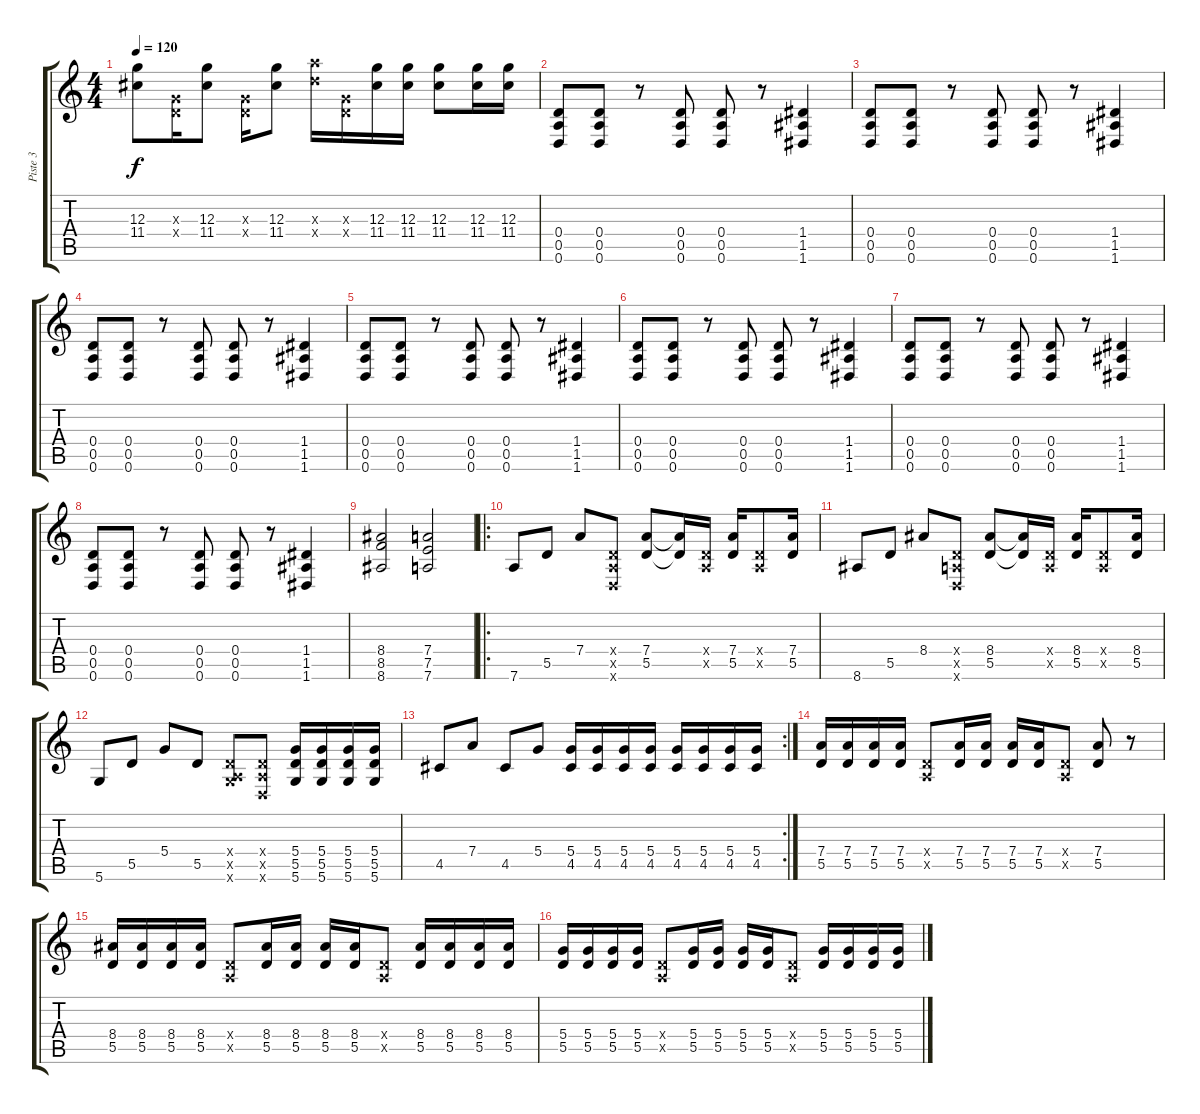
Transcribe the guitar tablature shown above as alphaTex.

\track ("Piste 3" "Piste 3") {instrument electricguitarjazz}
\staff {score tabs}
\tuning (E4 B3 G3 D3 A2 D2) {hide}
\ts (4 4)
\tempo 120
\clef g2
\ks c
(12.3 11.4).8{dy f} (0.3{x} 0.4{x}).16 (12.3 11.4).8 (0.3{x} 0.4{x}).16 (12.3 11.4).8 (14.3{x} 12.4{x}).16 (0.3{x} 0.4{x}).16 (12.3 11.4).16 (12.3 11.4).16 (12.3 11.4).8 (12.3 11.4).16 (12.3 11.4).16 |
(0.4 0.5 0.6).8{volume 10 balance 6 instrument overdrivenguitar} (0.4 0.5 0.6).8 r.8 (0.4 0.5 0.6).8 (0.4 0.5 0.6).8 r.8 (1.4 1.5 1.6).4 |
(0.4 0.5 0.6).8 (0.4 0.5 0.6).8 r.8 (0.4 0.5 0.6).8 (0.4 0.5 0.6).8 r.8 (1.4 1.5 1.6).4 |
(0.4 0.5 0.6).8 (0.4 0.5 0.6).8 r.8 (0.4 0.5 0.6).8 (0.4 0.5 0.6).8 r.8 (1.4 1.5 1.6).4 |
(0.4 0.5 0.6).8 (0.4 0.5 0.6).8 r.8 (0.4 0.5 0.6).8 (0.4 0.5 0.6).8 r.8 (1.4 1.5 1.6).4 |
(0.4 0.5 0.6).8 (0.4 0.5 0.6).8 r.8 (0.4 0.5 0.6).8 (0.4 0.5 0.6).8 r.8 (1.4 1.5 1.6).4 |
(0.4 0.5 0.6).8 (0.4 0.5 0.6).8 r.8 (0.4 0.5 0.6).8 (0.4 0.5 0.6).8 r.8 (1.4 1.5 1.6).4 |
(0.4 0.5 0.6).8 (0.4 0.5 0.6).8 r.8 (0.4 0.5 0.6).8 (0.4 0.5 0.6).8 r.8 (1.4 1.5 1.6).4 |
(8.4 8.5 8.6).2 (7.4 7.5 7.6).2 |
\ro
7.6.8{volume 11 balance 8 instrument electricguitarjazz} 5.5.8 7.4.8 (0.4{x} 0.5{x} 0.6{x}).8 (7.4 5.5).8 (7.4{t} 5.5{t}).16 (0.4{x} 0.5{x}).16 (7.4 5.5).16 (0.4{x} 0.5{x}).8 (7.4 5.5).16 |
8.6.8 5.5.8 8.4.8 (0.4{x} 0.5{x} 0.6{x}).8 (8.4 5.5).8 (8.4{t} 5.5{t}).16 (0.4{x} 0.5{x}).16 (8.4 5.5).16 (0.4{x} 0.5{x}).8 (8.4 5.5).16 |
5.6.8 5.5.8 5.4.8 5.5.8 (0.4{x} 0.5{x} 5.6{x}).8 (0.4{x} 0.5{x} 0.6{x}).8 (5.4 5.5 5.6).16 (5.4 5.5 5.6).16 (5.4 5.5 5.6).16 (5.4 5.5 5.6).16 |
\rc 2
4.5.8 7.4.8 4.5.8 5.4.8 (5.4 4.5).16 (5.4 4.5).16 (5.4 4.5).16 (5.4 4.5).16 (5.4 4.5).16 (5.4 4.5).16 (5.4 4.5).16 (5.4 4.5).16 |
(7.4 5.5).16 (7.4 5.5).16 (7.4 5.5).16 (7.4 5.5).16 (0.4{x} 0.5{x}).8 (7.4 5.5).16 (7.4 5.5).16 (7.4 5.5).16 (7.4 5.5).16 (0.4{x} 0.5{x}).8 (7.4 5.5).8 r.8 |
(8.4 5.5).16 (8.4 5.5).16 (8.4 5.5).16 (8.4 5.5).16 (0.4{x} 0.5{x}).8 (8.4 5.5).16 (8.4 5.5).16 (8.4 5.5).16 (8.4 5.5).16 (0.4{x} 0.5{x}).8 (8.4 5.5).16 (8.4 5.5).16 (8.4 5.5).16 (8.4 5.5).16 |
(5.4 5.5).16 (5.4 5.5).16 (5.4 5.5).16 (5.4 5.5).16 (0.4{x} 0.5{x}).8 (5.4 5.5).16 (5.4 5.5).16 (5.4 5.5).16 (5.4 5.5).16 (0.4{x} 0.5{x}).8 (5.4 5.5).16 (5.4 5.5).16 (5.4 5.5).16 (5.4 5.5).16
